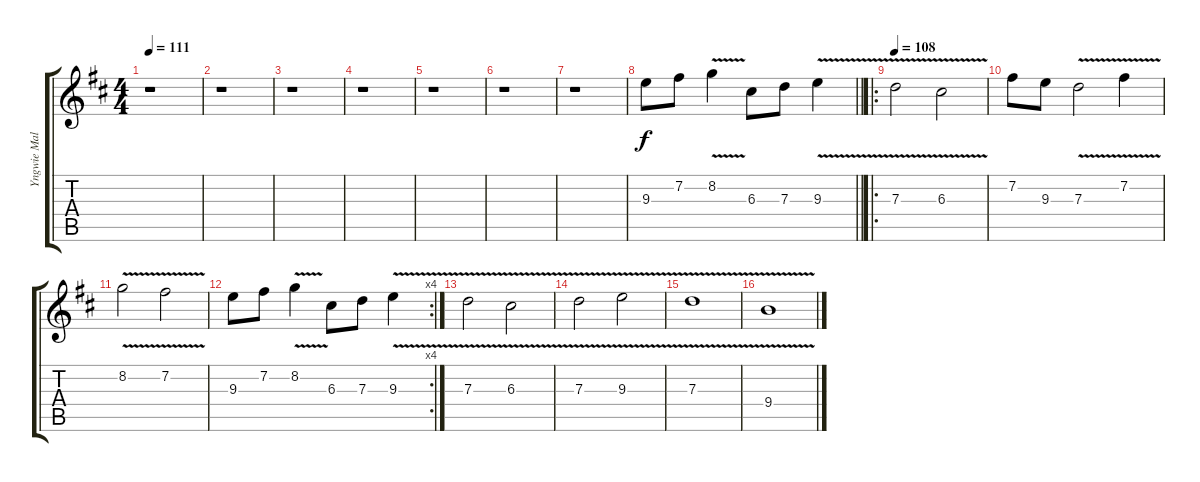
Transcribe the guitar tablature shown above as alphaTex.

\track ("Yngwie Malmsteen-3" "Yngwie Mal") {instrument overdrivenguitar}
\staff {score tabs}
\tuning (E4 B3 G3 D3 A2 E2) {hide}
\ts (4 4)
\tempo 111
\clef g2
\ks d
r.1{dy f instrument overdrivenguitar} |
r.1 |
r.1 |
r.1 |
r.1 |
r.1 |
r.1 |
\barLineRight lightlight
9.3.8 7.2.8 8.2{v}.4 6.3.8 7.3.8 9.3{v}.4 |
\ro
\tempo 108
7.3{v}.2 6.3{v}.2 |
7.2.8 9.3.8 7.3{v}.2 7.2{v}.4 |
8.2{v}.2 7.2{v}.2 |
\rc 4
9.3.8 7.2.8 8.2{v}.4 6.3.8 7.3.8 9.3{v}.4 |
7.3{v}.2 6.3{v}.2 |
7.3{v}.2 9.3{v}.2 |
7.3{v}.1 |
9.4{v}.1
